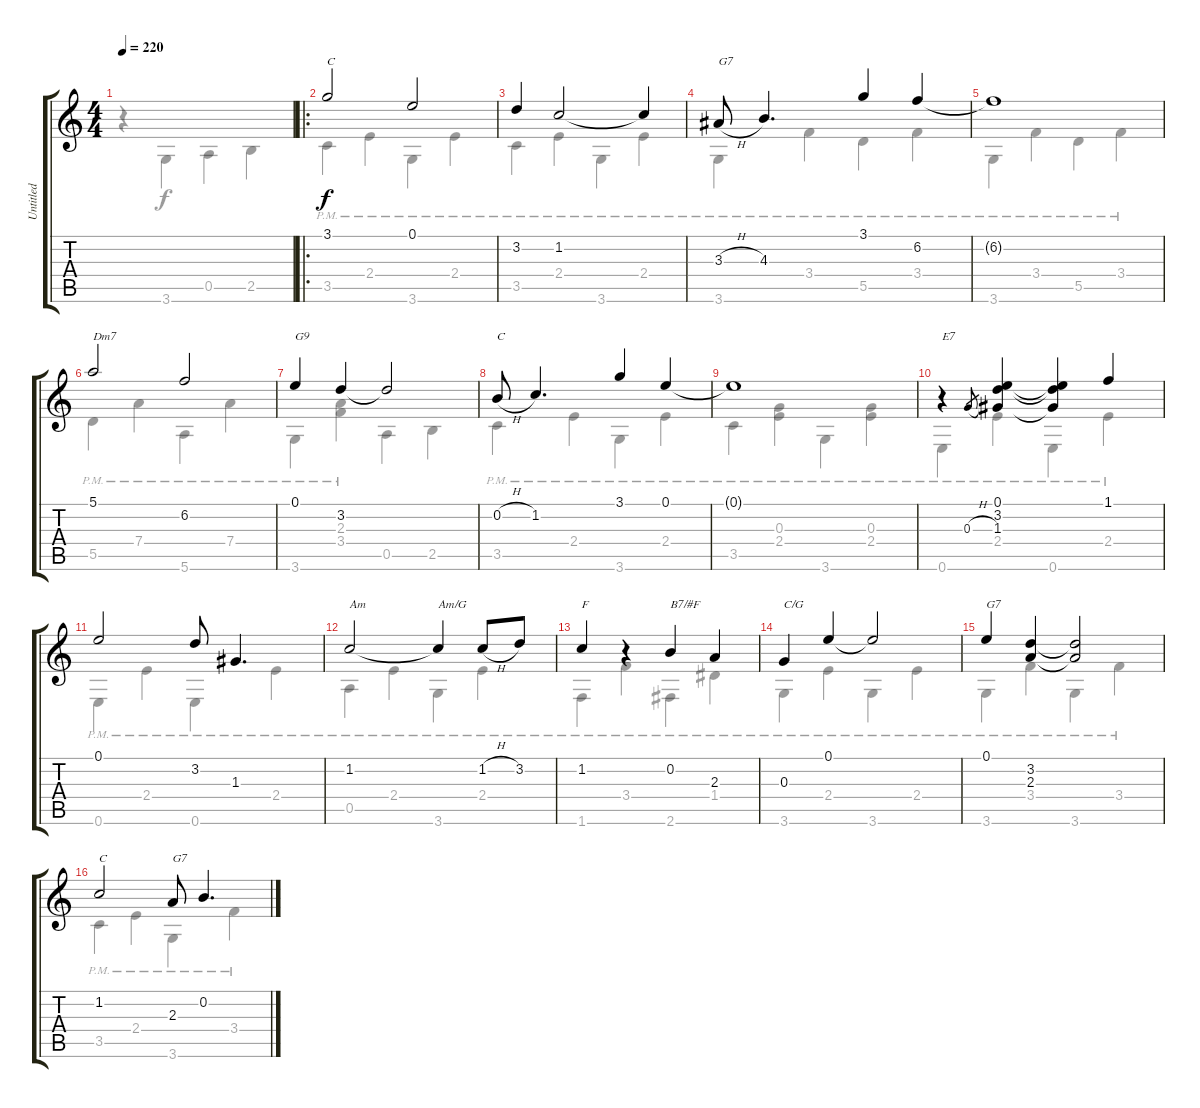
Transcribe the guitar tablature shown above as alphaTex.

\track ("Untitled" "Untitled") {instrument acousticguitarsteel}
\staff {score tabs}
\tuning (E4 B3 G3 D3 A2 E2) {hide}
\voice
\ts (4 4)
\tempo 220
\clef g2
\ks c
|
\ro
3.1.2{txt "C"} 0.1.2 |
3.2.4 1.2.2 1.2{t}.4 |
3.3{h}.8{txt "G7"} 4.3.4{d} 3.1.4 6.2.4 |
6.2{t}.1 |
5.1.2{txt "Dm7"} 6.2.2 |
0.1.4{txt "G9"} 3.2.4 3.2{t}.2 |
0.2{h}.8{txt "C"} 1.2.4{d} 3.1.4 0.1.4 |
0.1{t}.1 |
r.4{txt "E7"} 0.3{h}.8{gr} (0.1 3.2 1.3).4 (0.1{t} 3.2{t} 1.3{t}).4 1.1.4 |
0.1.2 3.2.8 1.3.4{d} |
1.2.2{txt "Am"} 1.2{t}.4{txt "Am/G"} 1.2{h}.8 3.2.8 |
1.2.4{txt "F"} r.4 0.2.4{txt "B7/#F"} 2.3.4 |
0.3.4{txt "C/G"} 0.1.4 0.1{t}.2 |
0.1.4{txt "G7"} (3.2 2.3).4 (3.2{t} 2.3{t}).2 |
1.2.2{txt "C"} 2.3.8{txt "G7"} 0.2.4{d}
\voice
\clef g2
\ottava regular
\simile none
\ks c
r.4{dy f} 3.6.4 0.5.4 2.5.4 |
3.5{pm}.4 2.4{pm}.4 3.6{pm}.4 2.4{pm}.4 |
3.5{pm}.4 2.4{pm}.4 3.6{pm}.4 2.4{pm}.4 |
3.6{pm}.4 3.4{pm}.4 5.5{pm}.4 3.4{pm}.4 |
3.6{pm}.4 3.4{pm}.4 5.5{pm}.4 3.4{pm}.4 |
5.5{pm}.4 7.4{pm}.4 5.6{pm}.4 7.4{pm}.4 |
3.6{pm}.4 (2.3 3.4{pm}).4 0.5.4 2.5.4 |
3.5{pm}.4 2.4{pm}.4 3.6{pm}.4 2.4{pm}.4 |
3.5{pm}.4 (0.3 2.4{pm}).4 3.6{pm}.4 (0.3 2.4{pm}).4 |
0.6{pm}.4 2.4{pm}.4 0.6{pm}.4 2.4{pm}.4 |
0.6{pm}.4 2.4{pm}.4 0.6{pm}.4 2.4{pm}.4 |
0.5{pm}.4 2.4{pm}.4 3.6{pm}.4 2.4{pm}.4 |
1.6{pm}.4 3.4{pm}.4 2.6{pm}.4 1.4{pm}.4 |
3.6{pm}.4 2.4{pm}.4 3.6{pm}.4 2.4{pm}.4 |
3.6{pm}.4 3.4{pm}.4 3.6{pm}.4 3.4{pm}.4 |
3.5{pm}.4 2.4{pm}.4 3.6{pm}.4 3.4{pm}.4
